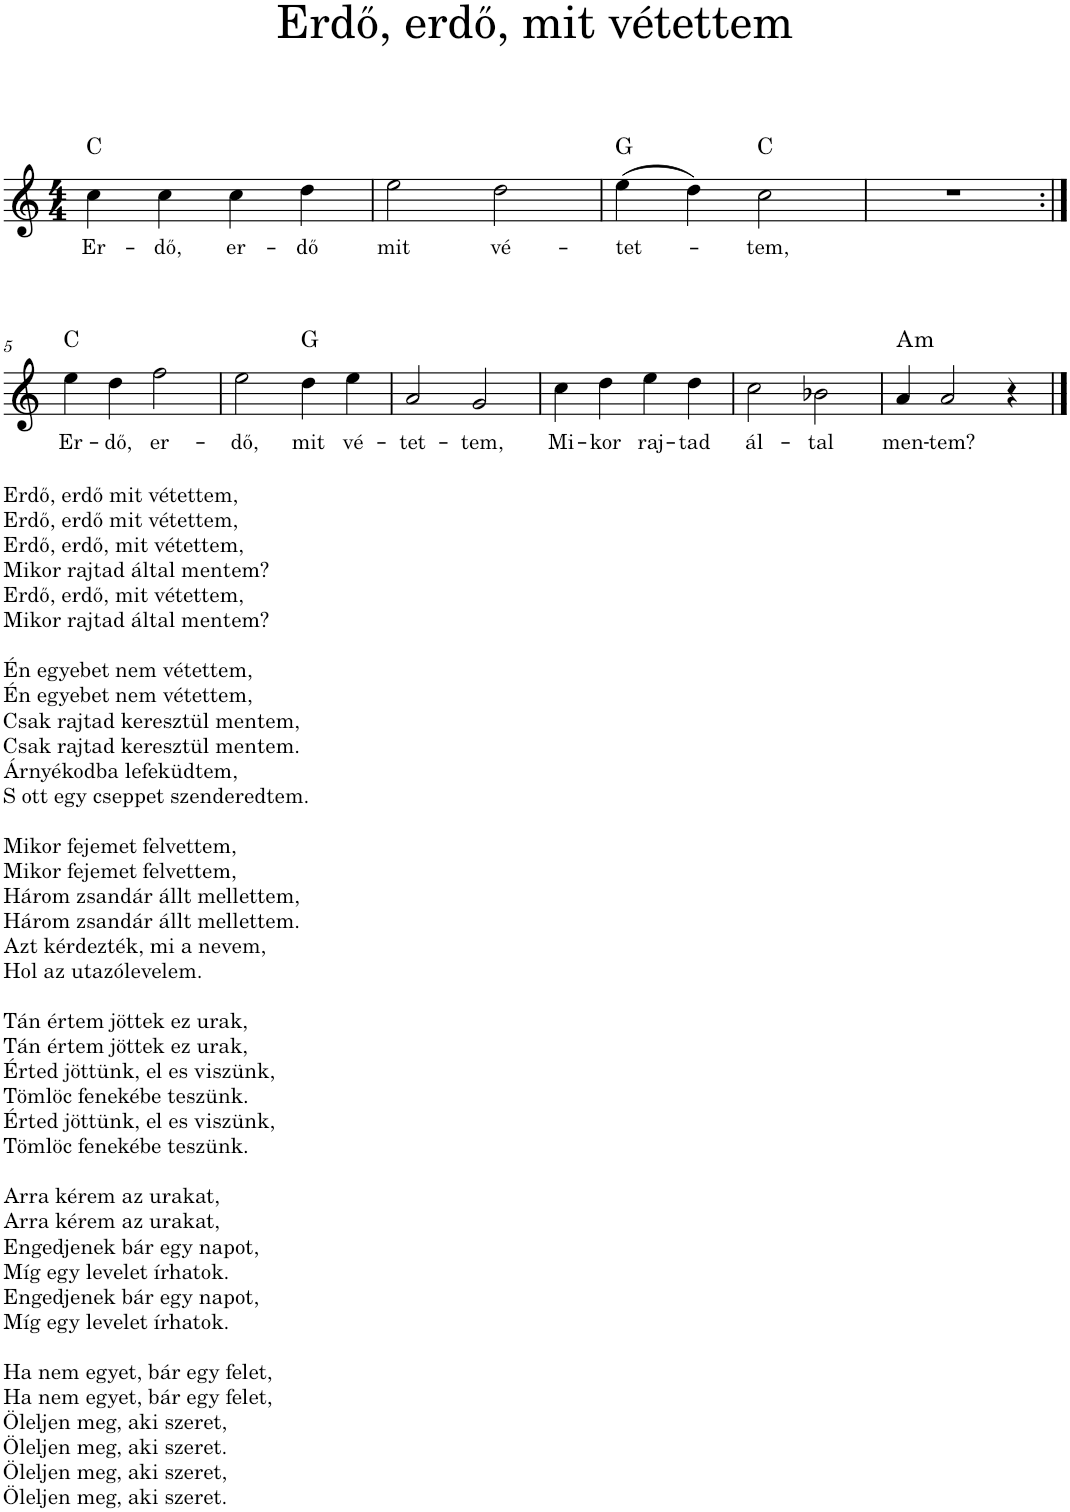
**kern	**text	**harte
*part1	*part1	*part1
*staff1	*staff1	*
*I"Piano	*	*
*I'Pno.	*	*
*clefG2	*	*
*k[]	*	*
*M4/4	*	*
=1	=1	=1
!	!LO:LY:b	!
4cc\	Er-	C:maj
!	!LO:LY:b	!
4cc\	-dő,	.
!	!LO:LY:b	!
4cc\	er-	.
!	!LO:LY:b	!
4dd\	-dő	.
=2	=2	=2
!	!LO:LY:b	!
2ee\	mit	.
!	!LO:LY:b	!
2dd\	vé-	.
=3	=3	=3
!	!LO:LY:b	!
(4ee\	-tet-	G:maj
4dd\)	.	.
!	!LO:LY:b	!
2cc\	-tem,	C:maj
=4	=4	=4
1r	.	.
!!LO:LB:g=z
=5:|!	=5:|!	=5:|!
!LO:TX:b:t=Erdő, erdő mit vétettem,	!	!
!LO:TX:b:t=Erdő, erdő mit vétettem,	!	!
!LO:TX:b:t=Erdő, erdő, mit vétettem,	!	!
!LO:TX:b:t=Mikor rajtad által mentem?	!	!
!LO:TX:b:t=Erdő, erdő, mit vétettem,	!	!
!LO:TX:b:t=Mikor rajtad által mentem?	!	!
!LO:TX:b:t=Én egyebet nem vétettem,	!	!
!LO:TX:b:t=Én egyebet nem vétettem,	!	!
!LO:TX:b:t=Csak rajtad keresztül mentem,	!	!
!LO:TX:b:t=Csak rajtad keresztül mentem.	!	!
!LO:TX:b:t=Árnyékodba lefeküdtem,	!	!
!LO:TX:b:t=S ott egy cseppet szenderedtem.	!	!
!LO:TX:b:t=Mikor fejemet felvettem,	!	!
!LO:TX:b:t=Mikor fejemet felvettem,	!	!
!LO:TX:b:t=Három zsandár állt mellettem,	!	!
!LO:TX:b:t=Három zsandár állt mellettem.	!	!
!LO:TX:b:t=Azt kérdezték, mi a nevem,	!	!
!LO:TX:b:t=Hol az utazólevelem.	!	!
!LO:TX:b:t=Tán értem jöttek ez urak,	!	!
!LO:TX:b:t=Tán értem jöttek ez urak,	!	!
!LO:TX:b:t=Érted jöttünk, el es viszünk,	!	!
!LO:TX:b:t=Tömlöc fenekébe teszünk.	!	!
!LO:TX:b:t=Érted jöttünk, el es viszünk,	!	!
!LO:TX:b:t=Tömlöc fenekébe teszünk.	!	!
!LO:TX:b:t=Arra kérem az urakat,	!	!
!LO:TX:b:t=Arra kérem az urakat,	!	!
!LO:TX:b:t=Engedjenek bár egy napot,	!	!
!LO:TX:b:t=Míg egy levelet írhatok.	!	!
!LO:TX:b:t=Engedjenek bár egy napot,	!	!
!LO:TX:b:t=Míg egy levelet írhatok.	!	!
!LO:TX:b:t=Ha nem egyet, bár egy felet,	!	!
!LO:TX:b:t=Ha nem egyet, bár egy felet,	!	!
!LO:TX:b:t=Öleljen meg, aki szeret,	!	!
!LO:TX:b:t=Öleljen meg, aki szeret.	!	!
!LO:TX:b:t=Öleljen meg, aki szeret,	!	!
!LO:TX:b:t=Öleljen meg, aki szeret.	!	!
!	!LO:LY:b	!
4ee\	Er-	C:maj
!	!LO:LY:b	!
4dd\	-dő,	.
!	!LO:LY:b	!
2ff\	er-	.
=6	=6	=6
!	!LO:LY:b	!
2ee\	-dő,	.
!	!LO:LY:b	!
4dd\	mit	G:maj
!	!LO:LY:b	!
4ee\	vé-	.
=7	=7	=7
!	!LO:LY:b	!
2a/	-tet-	.
!	!LO:LY:b	!
2g/	-tem,	.
=8	=8	=8
!	!LO:LY:b	!
4cc\	Mi-	.
!	!LO:LY:b	!
4dd\	-kor	.
!	!LO:LY:b	!
4ee\	raj-	.
!	!LO:LY:b	!
4dd\	-tad	.
=9	=9	=9
!	!LO:LY:b	!
2cc\	ál-	.
!	!LO:LY:b	!
2b-X\	-tal	.
=10	=10	=10
!	!LO:LY:b	!LO:H:kt=m
4a/	men-	A:min
!	!LO:LY:b	!
2a/	-tem?	.
4r	.	.
==	==	==
*-	*-	*-
